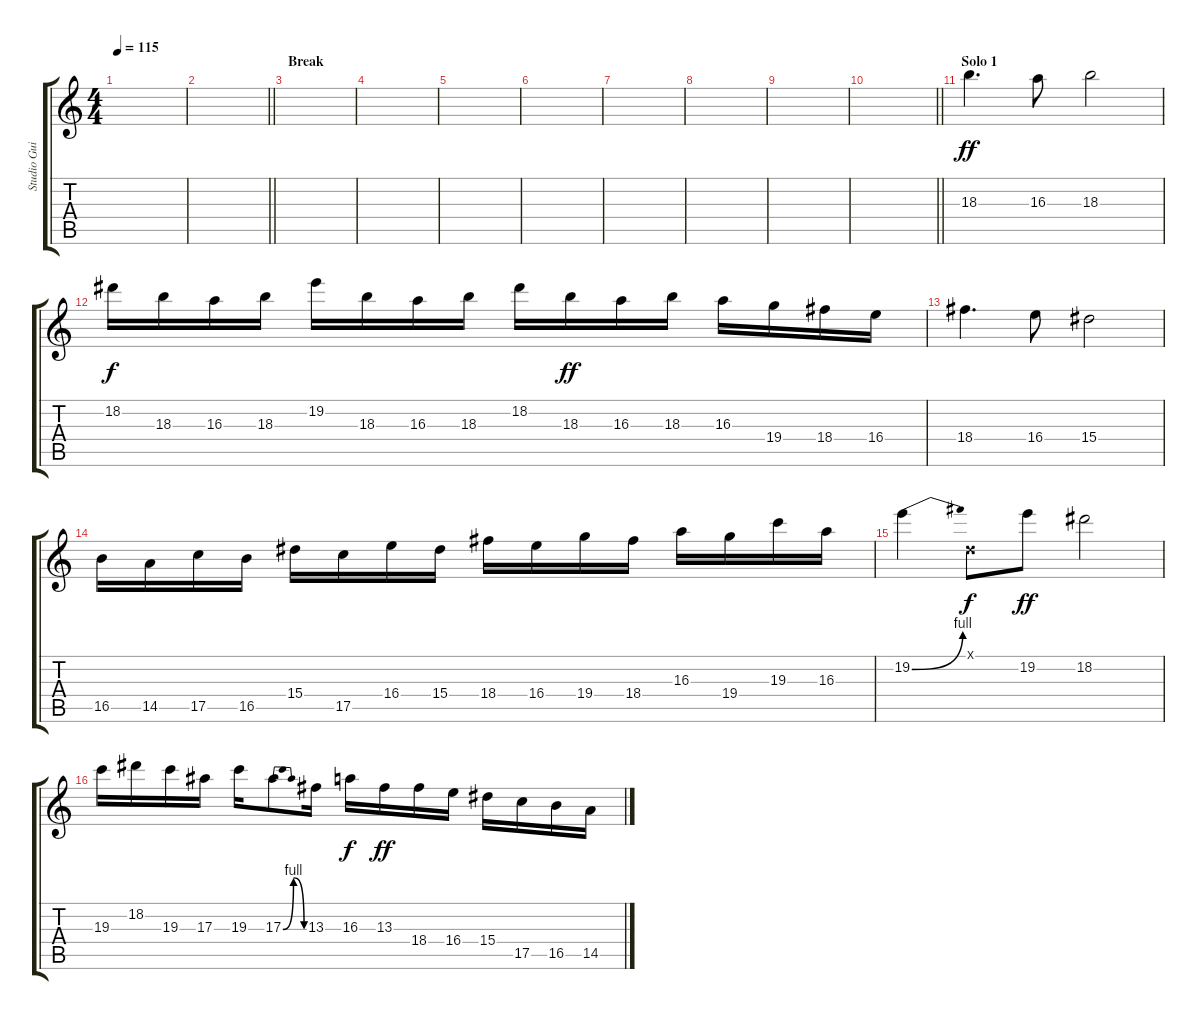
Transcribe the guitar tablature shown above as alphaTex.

\track ("Studio Guitar" "Studio Gui") {instrument distortionguitar}
\staff {score tabs}
\tuning (D4 A3 F3 C3 G2 D2) {hide}
\ts (4 4)
\tempo 115
\clef g2
\ks c
|
\barLineRight lightlight
|
\section ("" "Break")
|
|
|
|
|
|
|
\barLineRight lightlight
|
\section ("" "Solo 1")
18.3.4{d dy ff volume 13} 16.3.8 18.3.2 |
18.2.16{dy f} 18.3.16 16.3.16 18.3.16 19.2.16 18.3.16 16.3.16 18.3.16 18.2.16 18.3.16{dy ff} 16.3.16 18.3.16 16.3.16 19.4.16 18.4.16 16.4.16 |
18.4.4{d} 16.4.8 15.4.2 |
16.5.16 14.5.16 17.5.16 16.5.16 15.4.16 17.5.16 16.4.16 15.4.16 18.4.16 16.4.16 19.4.16 18.4.16 16.3.16 19.4.16 19.3.16 16.3.16 |
19.2{be (bend 0 0 60 4)}.4 0.1{x}.8{dy f} 19.2.8{dy ff} 18.2.2 |
19.3.16 18.2.16 19.3.16 17.3.16 19.3.16 17.3{be (bendrelease 0 0 30 4 30 4 60 0)}.8 13.3.16 16.3.16{dy f} 13.3.16{dy ff} 18.4.16 16.4.16 15.4.16 17.5.16 16.5.16 14.5.16
